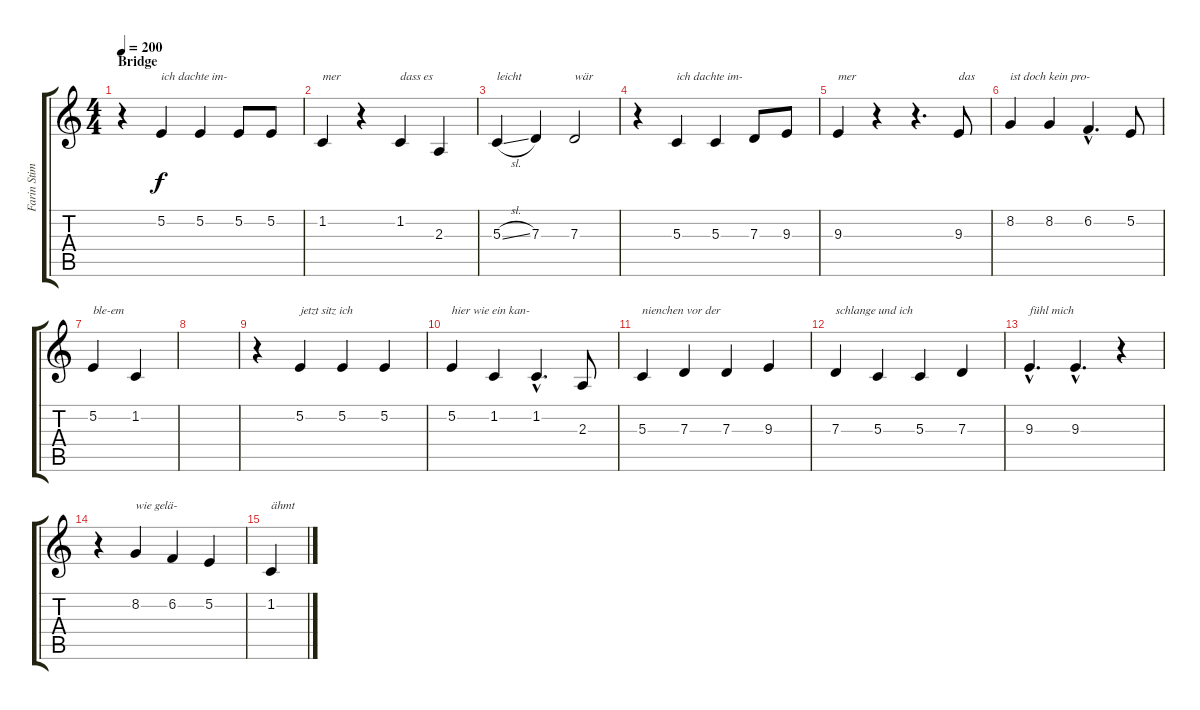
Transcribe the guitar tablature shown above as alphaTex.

\track ("Farin Stimme" "Farin Stim") {instrument flute}
\staff {score tabs}
\tuning (E4 B3 G3 D3 A2 E2) {hide}
\ts (4 4)
\section ("" "Bridge")
\tempo 200
\clef g2
\ks c
r.4{dy f} 5.2.4{txt "ich dachte im-"} 5.2.4 5.2.8 5.2.8 |
1.2.4{txt "mer"} r.4 1.2.4{txt "dass es"} 2.3.4 |
5.3{sl}.4{txt "leicht"} 7.3.4 7.3.2{txt "wär"} |
r.4 5.3.4{txt "ich dachte im-"} 5.3.4 7.3.8 9.3.8 |
9.3.4{txt "mer"} r.4 r.4{d} 9.3.8{txt "das"} |
8.2.4{txt "ist doch kein pro-"} 8.2.4 6.2{hac}.4{d} 5.2.8 |
5.2.4{txt "ble-em"} 1.2.4 |
|
r.4 5.2.4{txt "jetzt sitz ich"} 5.2.4 5.2.4 |
5.2.4{txt "hier wie ein kan-"} 1.2.4 1.2{hac}.4{d} 2.3.8 |
5.3.4{txt "nienchen vor der"} 7.3.4 7.3.4 9.3.4 |
7.3.4{txt "schlange und ich"} 5.3.4 5.3.4 7.3.4 |
9.3{hac}.4{d txt "fühl mich"} 9.3{hac}.4{d} r.4 |
r.4 8.2.4{txt "wie gelä-"} 6.2.4 5.2.4 |
1.2.4{txt "ähmt"}
